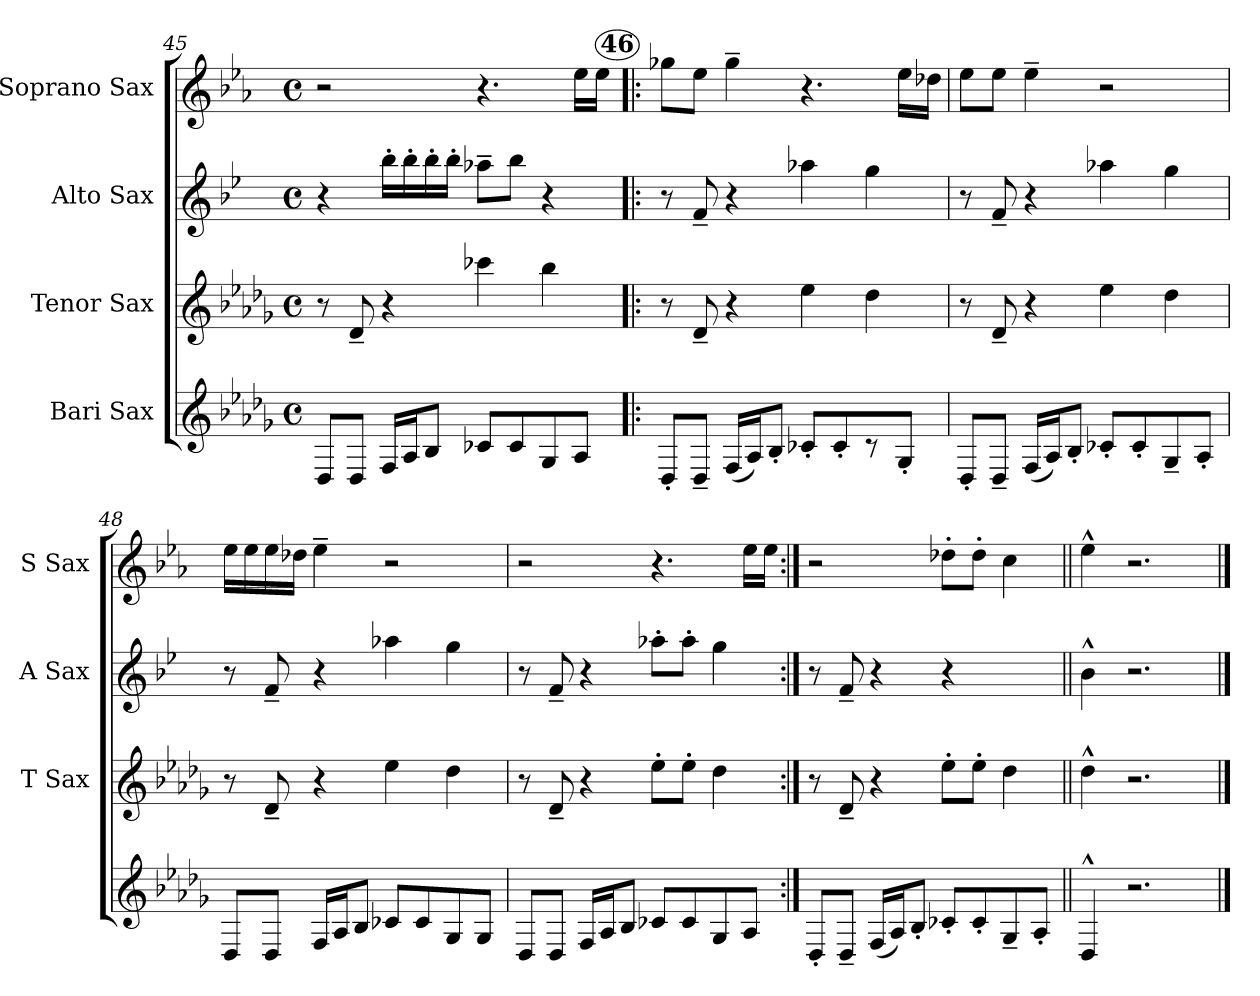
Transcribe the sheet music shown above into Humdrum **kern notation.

**kern	**kern	**kern	**kern
*part4	*part3	*part2	*part1
*staff4	*staff3	*staff2	*staff1
*I"Bari Sax	*I"Tenor Sax	*I"Alto Sax	*I"Soprano Sax
*	*I'T Sax	*I'A Sax	*I'S Sax
*clefG2	*clefG2	*clefG2	*clefG2
*ITrd12c21	*ITrd8c14	*ITrd5c9	*ITrd1c2
*k[b-e-a-d-g-]	*k[b-e-a-d-g-]	*k[b-e-a-d-g-]	*k[b-e-a-d-g-]
*D-:	*D-:	*D-:	*D-:
*M4/4	*M4/4	*M4/4	*M4/4
*met(c)	*met(c)	*met(c)	*met(c)
=45	=45	=45	=45
8DD-/L	8r	4r	2r
8DD-/J	8D-~</	.	.
16FF/LL	4r	16dd-'>\LL	.
16AA-/J	.	16dd-'>\	.
8BB-/J	.	16dd-'>\	.
.	.	16dd-'>\JJ	.
8C-/L	4cc-X>\	8cc-X~>\L	4.r
8C-/	.	8dd->\J	.
8GG-/	4b->\	4r	.
8AA-/J	.	.	16dd-\LL
.	.	.	16dd-\JJ
!!LO:PB:g=z
!!LO:REH:place=s1:a:B:enc=circle:fs=10.8:t=46
=46!|:	=46!|:	=46!|:	=46!|:
8DD-'</L	8r	8r	8ff-X\L
8DD-~</J	8D-~</	8A-~</	8dd-\J
(<16FF/LL	4r	4r	4ff-~>\
16AA-/J)	.	.	.
8BB-'</J	.	.	.
8C-X'</L	4e->\	4cc-X>\	4.r
8C-'</	.	.	.
8r	4d->\	4b->\	.
8GG-'</J	.	.	16dd-\LL
.	.	.	16cc-X\JJ
=47	=47	=47	=47
8DD-'</L	8r	8r	8dd-\L
8DD-~</J	8D-~</	8A-~</	8dd-\J
(<16FF/LL	4r	4r	4dd-~>\
16AA-/J)	.	.	.
8BB-'</J	.	.	.
8C-X'</L	4e->\	4cc-X>\	2r
8C-'</	.	.	.
8GG-~</	4d->\	4b->\	.
8AA-'</J	.	.	.
=48	=48	=48	=48
8DD-/L	8r	8r	16dd-\LL
.	.	.	16dd-\
8DD-/J	8D-~</	8A-~</	16dd-\
.	.	.	16cc-X\JJ
16FF/LL	4r	4r	4dd-~>\
16AA-/J	.	.	.
8BB-/J	.	.	.
8C-/L	4e->\	4cc-X>\	2r
8C-/	.	.	.
8GG-/	4d->\	4b->\	.
8GG-/J	.	.	.
=49	=49	=49	=49
8DD-/L	8r	8r	2r
8DD-/J	8D-~</	8A-~</	.
16FF/LL	4r	4r	.
16AA-/J	.	.	.
8BB-/J	.	.	.
8C-/L	8e-'>\L	8cc-X'>\L	4.r
8C-/	8e-'>\J	8cc-'>\J	.
8GG-/	4d->\	4b->\	.
8AA-/J	.	.	16dd-\LL
.	.	.	16dd-\JJ
=50:|!	=50:|!	=50:|!	=50:|!
8DD-'</L	8r	8r	2r
8DD-~</J	8D-~</	8A-~</	.
(<16FF/LL	4r	4r	.
16AA-/J)	.	.	.
8BB-'</J	.	.	.
8C-X'</L	8e-'>\L	4r	8cc-X'>\L
8C-'</	8e-'>\J	.	8cc-'>\J
8GG-~</	4d->\	4ryy	4b->\
8AA-'</J	.	.	.
=51||	=51||	=51||	=51||
4DD-^^>/	4d-^^>\	4d-^^>\	4dd-^^>\
2.r	2.r	2.r	2.r
==	==	==	==
*-	*-	*-	*-
